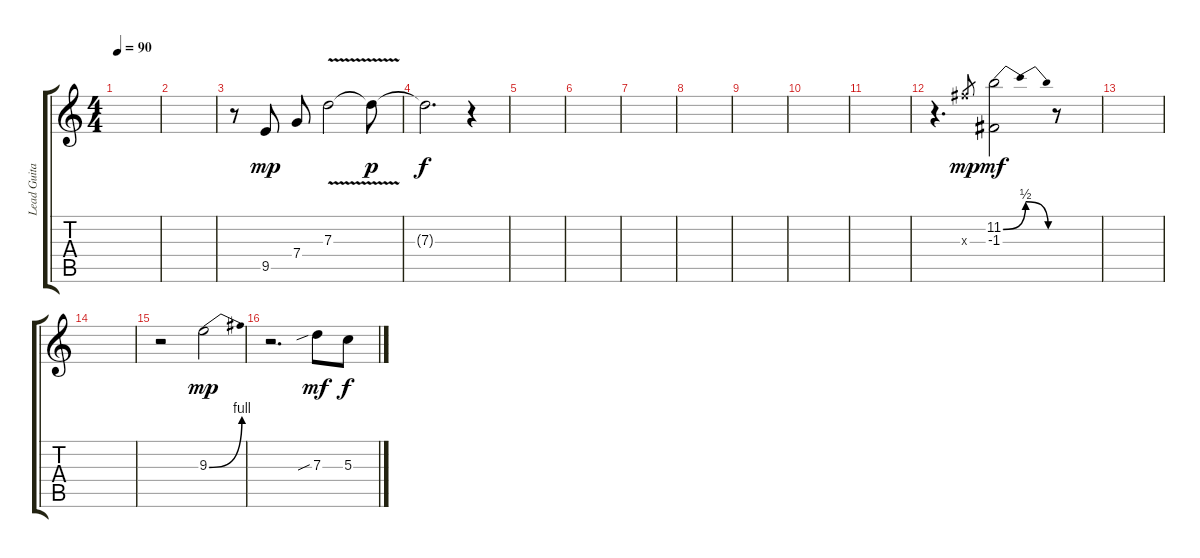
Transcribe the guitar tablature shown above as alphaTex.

\track ("Lead Guitar" "Lead Guita") {instrument electricguitarjazz}
\staff {score tabs}
\tuning (E4 C4 G3 C3 G2 C2) {hide}
\ts (4 4)
\tempo 90
\clef g2
\ks c
|
|
r.8{instrument electricguitarclean} 9.5.8{dy mp} 7.4.8 7.3{v}.2 7.3{t}.8{dy p} |
7.3{t}.2{d dy f} r.4 |
|
|
|
|
|
|
|
r.4{d} 11.3{x}.8{gr dy mp} (11.2{be (bendrelease 0 0 15 2 45 2 60 0)} -1.3).2{dy mf} r.8 |
|
|
r.2 9.3{be (bend 0 0 60 4)}.2{dy mp} |
r.2{d} 7.3{sib}.8{dy mf} 5.3.8{dy f}
